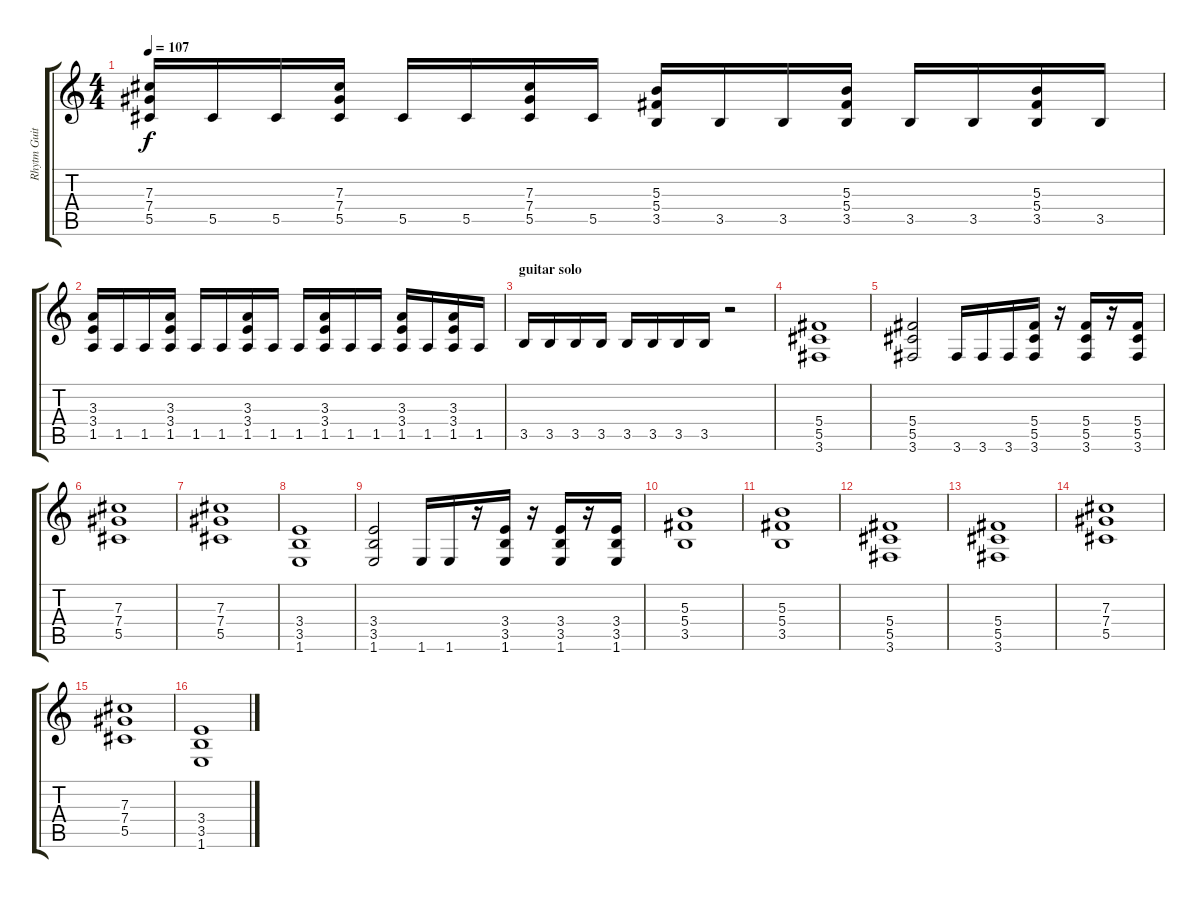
\track ("Rhytm Guitar" "Rhytm Guit") {instrument distortionguitar}
\staff {score tabs}
\tuning (Eb4 Bb3 Gb3 Db3 Ab2 Eb2) {hide}
\ts (4 4)
\tempo 107
\clef g2
\ks c
(7.3 7.4 5.5).16{dy f} 5.5.16 5.5.16 (7.3 7.4 5.5).16 5.5.16 5.5.16 (7.3 7.4 5.5).16 5.5.16 (5.3 5.4 3.5).16 3.5.16 3.5.16 (5.3 5.4 3.5).16 3.5.16 3.5.16 (5.3 5.4 3.5).16 3.5.16 |
(3.3 3.4 1.5).16 1.5.16 1.5.16 (3.3 3.4 1.5).16 1.5.16 1.5.16 (3.3 3.4 1.5).16 1.5.16 1.5.16 (3.3 3.4 1.5).16 1.5.16 1.5.16 (3.3 3.4 1.5).16 1.5.16 (3.3 3.4 1.5).16 1.5.16 |
\section ("" "guitar solo")
3.5.16 3.5.16 3.5.16 3.5.16 3.5.16 3.5.16 3.5.16 3.5.16 r.2 |
(5.4 5.5 3.6).1 |
(5.4 5.5 3.6).2 3.6.16 3.6.16 3.6.16 (5.4 5.5 3.6).16 r.16 (5.4 5.5 3.6).16 r.16 (5.4 5.5 3.6).16 |
(7.3 7.4 5.5).1 |
(7.3 7.4 5.5).1 |
(3.4 3.5 1.6).1 |
(3.4 3.5 1.6).2 1.6.16 1.6.16 r.16 (3.4 3.5 1.6).16 r.16 (3.4 3.5 1.6).16 r.16 (3.4 3.5 1.6).16 |
(5.3 5.4 3.5).1 |
(5.3 5.4 3.5).1 |
(5.4 5.5 3.6).1 |
(5.4 5.5 3.6).1 |
(7.3 7.4 5.5).1 |
(7.3 7.4 5.5).1 |
(3.4 3.5 1.6).1
